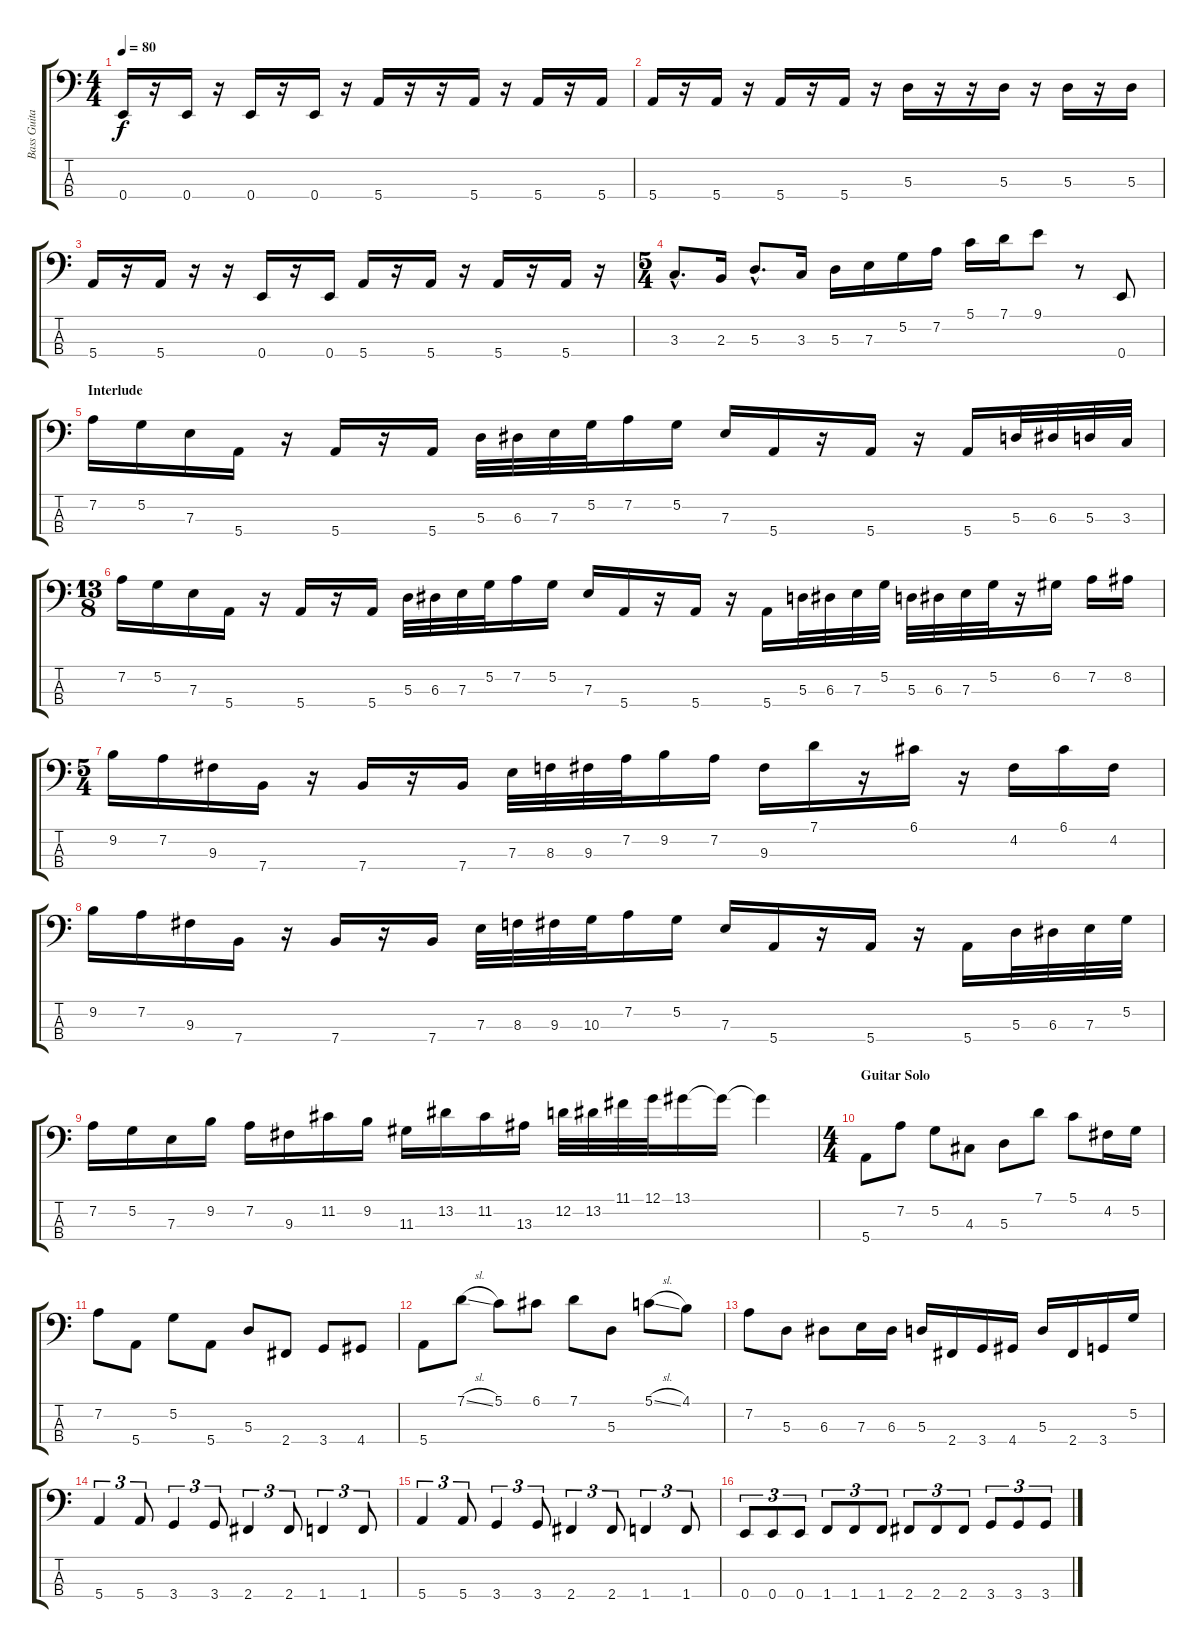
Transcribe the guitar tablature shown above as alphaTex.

\track ("Bass Guitar" "Bass Guita") {instrument electricbasspick}
\staff {score tabs}
\tuning (G2 D2 A1 E1) {hide}
\ts (4 4)
\tempo 80
\clef f4
\ks c
0.4.16{dy f} r.16 0.4.16 r.16 0.4.16 r.16 0.4.16 r.16 5.4.16 r.16 r.16 5.4.16 r.16 5.4.16 r.16 5.4.16 |
5.4.16 r.16 5.4.16 r.16 5.4.16 r.16 5.4.16 r.16 5.3.16 r.16 r.16 5.3.16 r.16 5.3.16 r.16 5.3.16 |
5.4.16 r.16 5.4.16 r.16 r.16 0.4.16 r.16 0.4.16 5.4.16 r.16 5.4.16 r.16 5.4.16 r.16 5.4.16 r.16 |
\ts (5 4)
3.3{hac}.8{d} 2.3.16 5.3{hac}.8{d} 3.3.16 5.3.16 7.3.16 5.2.16 7.2.16 5.1.16 7.1.16 9.1.8 r.8 0.4.8 |
\section ("" "Interlude")
7.2.16 5.2.16 7.3.16 5.4.16 r.16 5.4.16 r.16 5.4.16 5.3.32 6.3.32 7.3.32 5.2.32 7.2.16 5.2.16 7.3.16 5.4.16 r.16 5.4.16 r.16 5.4.16 5.3.32 6.3.32 5.3.32 3.3.32 |
\ts (13 8)
7.2.16 5.2.16 7.3.16 5.4.16 r.16 5.4.16 r.16 5.4.16 5.3.32 6.3.32 7.3.32 5.2.32 7.2.16 5.2.16 7.3.16 5.4.16 r.16 5.4.16 r.16 5.4.16 5.3.32 6.3.32 7.3.32 5.2.32 5.3.32 6.3.32 7.3.32 5.2.32 r.16 6.2.16 7.2.16 8.2.16 |
\ts (5 4)
9.2.16 7.2.16 9.3.16 7.4.16 r.16 7.4.16 r.16 7.4.16 7.3.32 8.3.32 9.3.32 7.2.32 9.2.16 7.2.16 9.3.16 7.1.16 r.16 6.1.16 r.16 4.2.16 6.1.16 4.2.16 |
9.2.16 7.2.16 9.3.16 7.4.16 r.16 7.4.16 r.16 7.4.16 7.3.32 8.3.32 9.3.32 10.3.32 7.2.16 5.2.16 7.3.16 5.4.16 r.16 5.4.16 r.16 5.4.16 5.3.32 6.3.32 7.3.32 5.2.32 |
7.2.16 5.2.16 7.3.16 9.2.16 7.2.16 9.3.16 11.2.16 9.2.16 11.3.16 13.2.16 11.2.16 13.3.16 12.2.32 13.2.32 11.1.32 12.1.32 13.1.16 13.1{t}.16 13.1{t}.4 |
\ts (4 4)
\section ("" "Guitar Solo")
5.4.8 7.2.8 5.2.8 4.3.8 5.3.8 7.1.8 5.1.8 4.2.16 5.2.16 |
7.2.8 5.4.8 5.2.8 5.4.8 5.3.8 2.4.8 3.4.8 4.4.8 |
5.4.8 7.1{sl}.8 5.1.8 6.1.8 7.1.8 5.3.8 5.1{sl}.8 4.1.8 |
7.2.8 5.3.8 6.3.8 7.3.16 6.3.16 5.3.16 2.4.16 3.4.16 4.4.16 5.3.16 2.4.16 3.4.16 5.2.16 |
5.4.4{tu (3 2)} 5.4.8{tu (3 2)} 3.4.4{tu (3 2)} 3.4.8{tu (3 2)} 2.4.4{tu (3 2)} 2.4.8{tu (3 2)} 1.4.4{tu (3 2)} 1.4.8{tu (3 2)} |
5.4.4{tu (3 2)} 5.4.8{tu (3 2)} 3.4.4{tu (3 2)} 3.4.8{tu (3 2)} 2.4.4{tu (3 2)} 2.4.8{tu (3 2)} 1.4.4{tu (3 2)} 1.4.8{tu (3 2)} |
0.4.8{tu (3 2)} 0.4.8{tu (3 2)} 0.4.8{tu (3 2)} 1.4.8{tu (3 2)} 1.4.8{tu (3 2)} 1.4.8{tu (3 2)} 2.4.8{tu (3 2)} 2.4.8{tu (3 2)} 2.4.8{tu (3 2)} 3.4.8{tu (3 2)} 3.4.8{tu (3 2)} 3.4.8{tu (3 2)}
